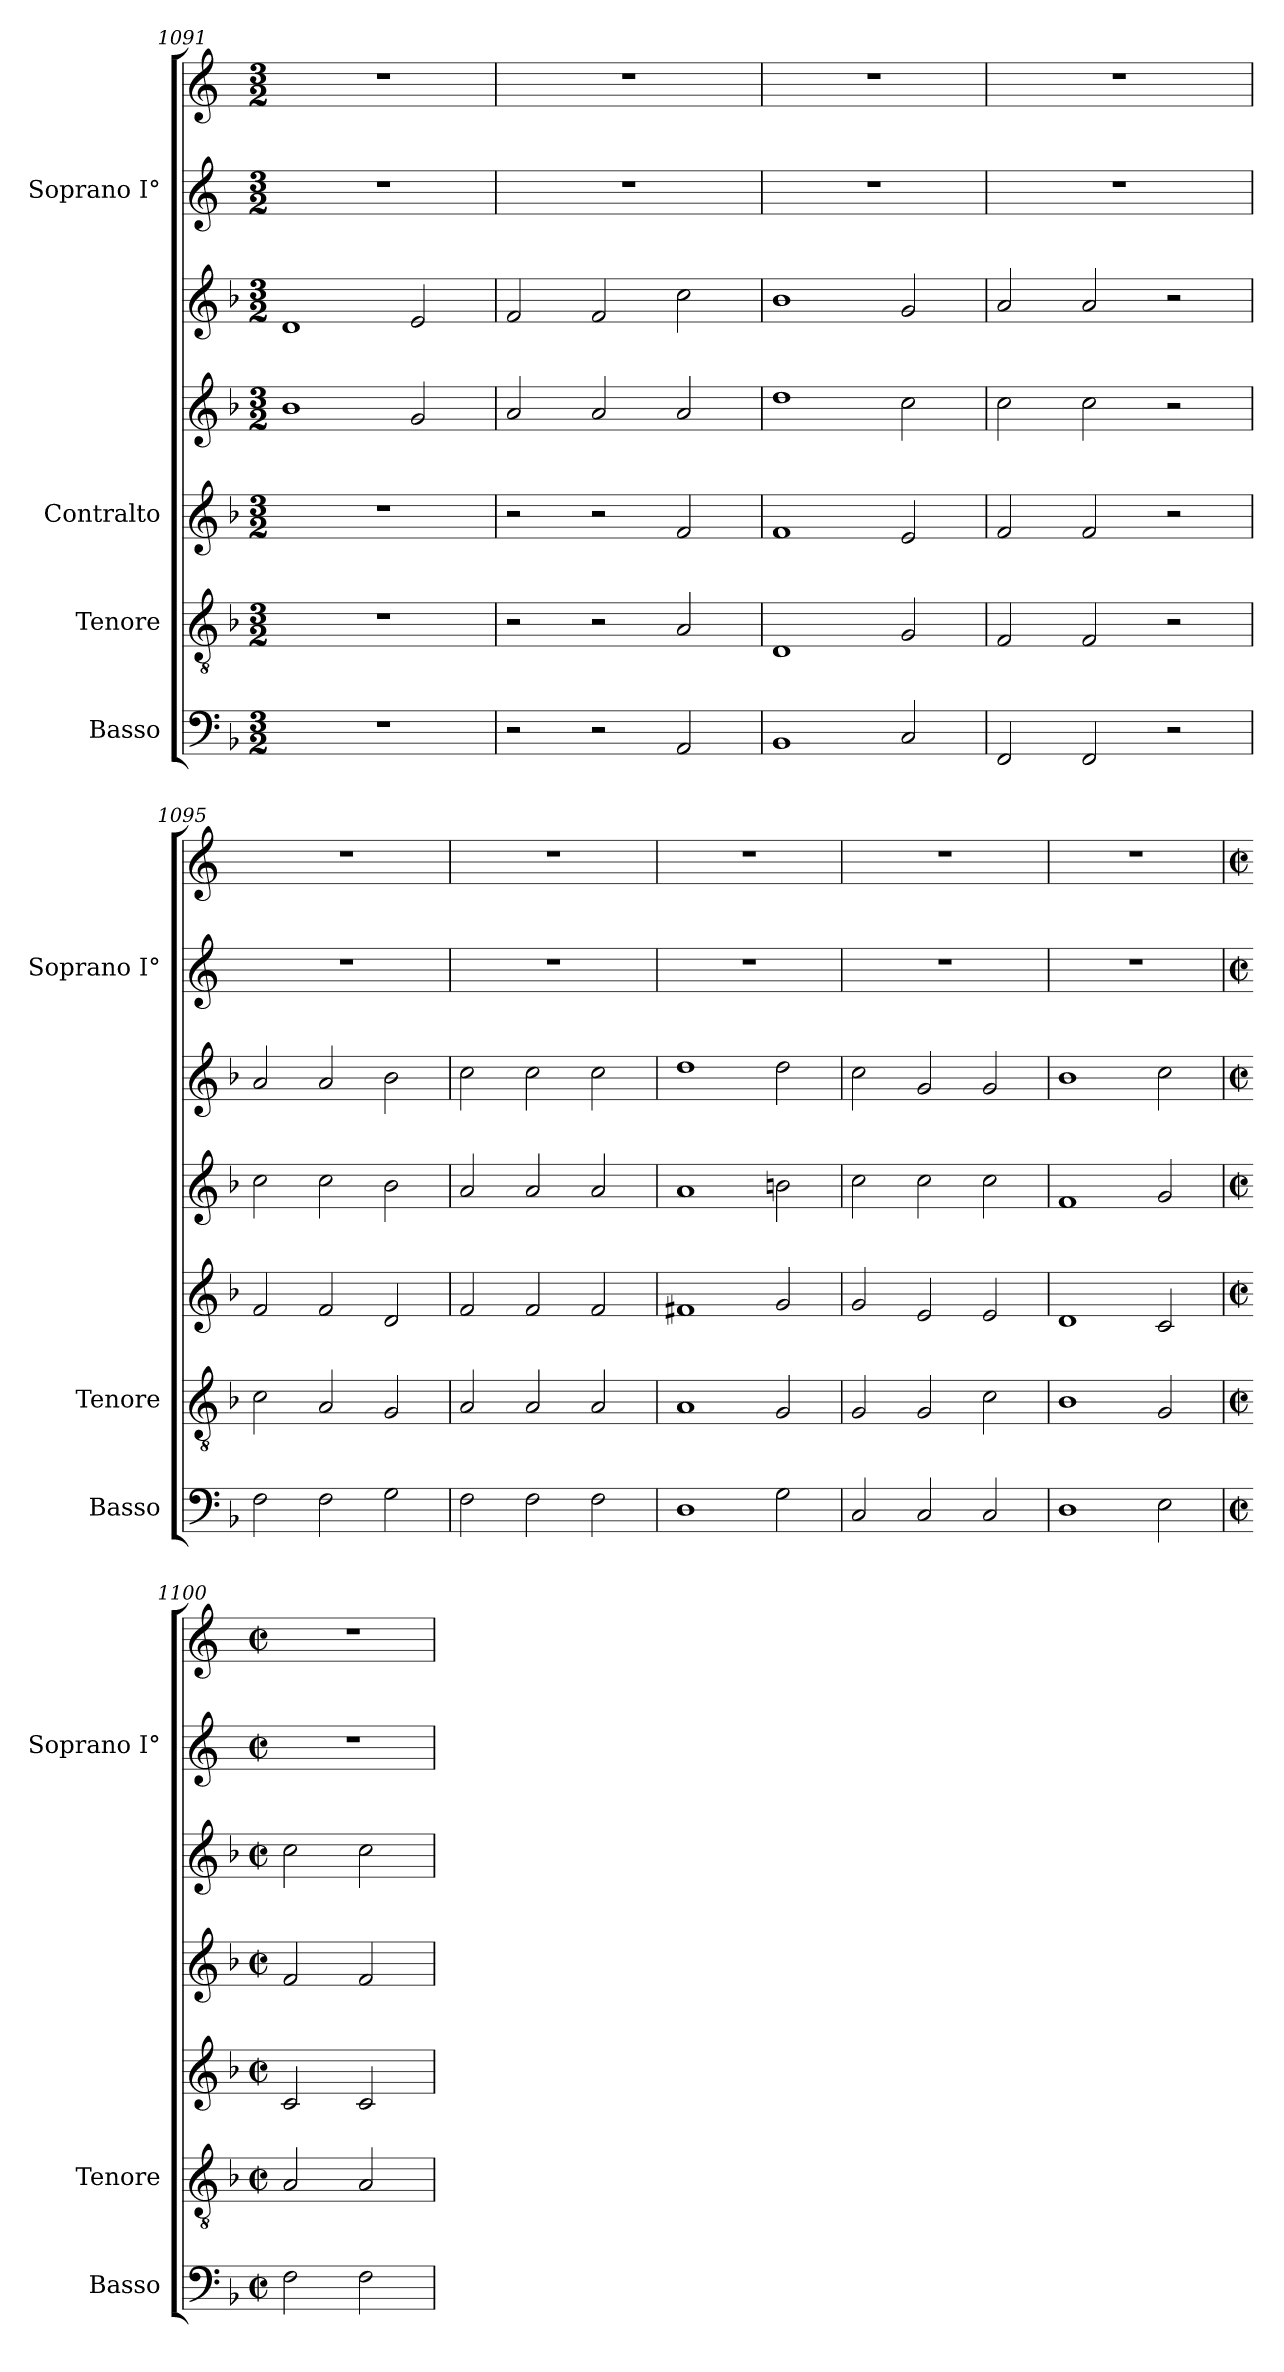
**kern	**kern	**kern	**kern	**kern	**kern	**kern
*part6	*part5	*part4	*part3	*part2	*part1	*part1
*staff7	*staff6	*staff5	*staff4	*staff3	*staff2	*staff1
*I"Basso	*I"Tenore	*I"Contralto	*	*	*I"Soprano I°	*
*I'Basso	*I'Tenore	*	*	*	*I'Soprano I°	*
*clefF4	*clefGv2	*clefG2	*clefG2	*clefG2	*clefG2	*clefG2
*k[b-]	*k[b-]	*k[b-]	*k[b-]	*k[b-]	*k[]	*k[]
*F:	*F:	*F:	*F:	*F:	*C:	*C:
*M3/2	*M3/2	*M3/2	*M3/2	*M3/2	*M3/2	*M3/2
=1091	=1091	=1091	=1091	=1091	=1091	=1091
1.r	1.r	1.r	1b-	1d	1.r	1.r
.	.	.	2g/	2e/	.	.
=1092	=1092	=1092	=1092	=1092	=1092	=1092
2r	2r	2r	2a/	2f/	1.r	1.r
2r	2r	2r	2a/	2f/	.	.
2AA/	2A/	2f/	2a/	2cc\	.	.
=1093	=1093	=1093	=1093	=1093	=1093	=1093
1BB-	1D	1f	1dd	1b-	1.r	1.r
2C/	2G/	2e/	2cc\	2g/	.	.
=1094	=1094	=1094	=1094	=1094	=1094	=1094
2FF/	2F/	2f/	2cc\	2a/	1.r	1.r
2FF/	2F/	2f/	2cc\	2a/	.	.
2r	2r	2r	2r	2r	.	.
!!LO:LB:g=z
=1095	=1095	=1095	=1095	=1095	=1095	=1095
2F\	2c\	2f/	2cc\	2a/	1.r	1.r
2F\	2A/	2f/	2cc\	2a/	.	.
2G\	2G/	2d/	2b-\	2b-\	.	.
=1096	=1096	=1096	=1096	=1096	=1096	=1096
2F\	2A/	2f/	2a/	2cc\	1.r	1.r
2F\	2A/	2f/	2a/	2cc\	.	.
2F\	2A/	2f/	2a/	2cc\	.	.
=1097	=1097	=1097	=1097	=1097	=1097	=1097
1D	1A	1f#X	1a	1dd	1.r	1.r
2G\	2G/	2g/	2bn\	2dd\	.	.
=1098	=1098	=1098	=1098	=1098	=1098	=1098
2C/	2G/	2g/	2cc\	2cc\	1.r	1.r
2C/	2G/	2e/	2cc\	2g/	.	.
2C/	2c\	2e/	2cc\	2g/	.	.
=1099	=1099	=1099	=1099	=1099	=1099	=1099
1D	1B-	1d	1f	1b-	1.r	1.r
2E\	2G/	2c/	2g/	2cc\	.	.
=1100	=1100	=1100	=1100	=1100	=1100	=1100
*M2/2	*M2/2	*M2/2	*M2/2	*M2/2	*M2/2	*M2/2
*met(c|)	*met(c|)	*met(c|)	*met(c|)	*met(c|)	*met(c|)	*met(c|)
2F\	2A/	2c/	2f/	2cc\	1r	1r
2F\	2A/	2c/	2f/	2cc\	.	.
=	=	=	=	=	=	=
*-	*-	*-	*-	*-	*-	*-
